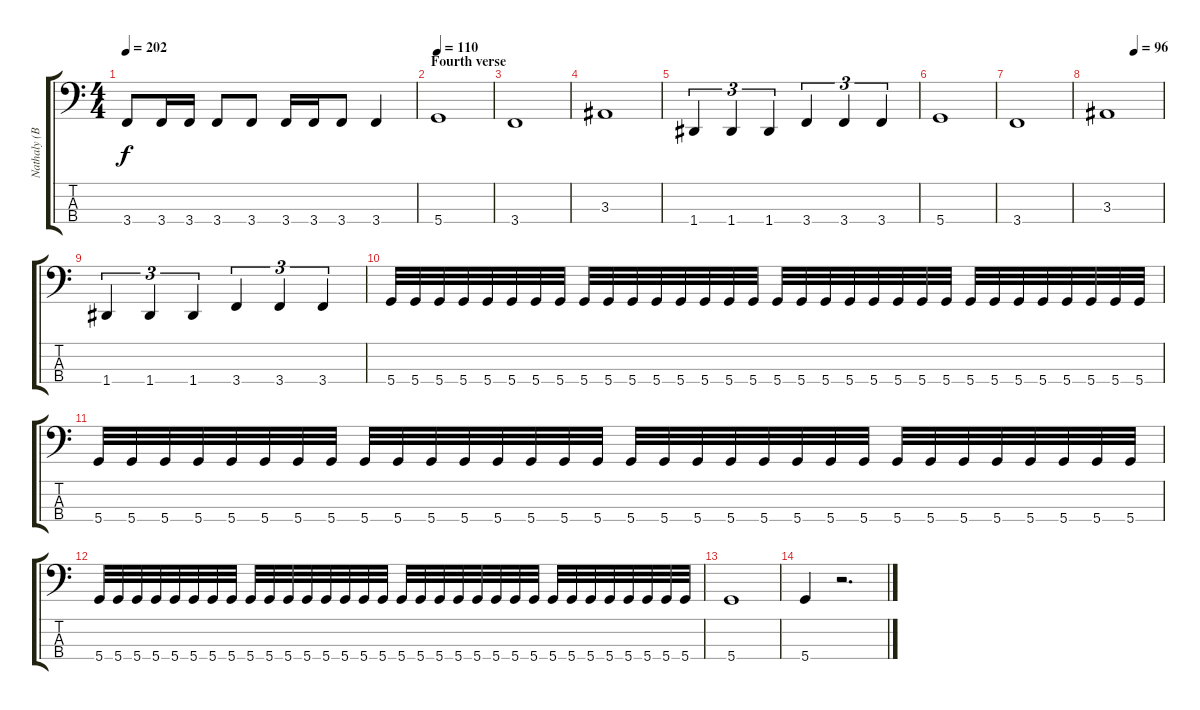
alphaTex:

\track ("Nathaly (Bass)" "Nathaly (B") {instrument electricbassfinger}
\staff {score tabs}
\tuning (F2 C2 G1 D1) {hide}
\ts (4 4)
\tempo 202
\clef f4
\ks c
3.4.8{dy f} 3.4.16 3.4.16 3.4.8 3.4.8 3.4.16 3.4.16 3.4.8 3.4.4 |
\section ("" "Fourth verse")
\tempo 110
5.4.1 |
3.4.1 |
3.3.1 |
1.4.4{tu (3 2)} 1.4.4{tu (3 2)} 1.4.4{tu (3 2)} 3.4.4{tu (3 2)} 3.4.4{tu (3 2)} 3.4.4{tu (3 2)} |
5.4.1 |
3.4.1 |
\tempo (96 0.5)
3.3.1 |
1.4.4{tu (3 2)} 1.4.4{tu (3 2)} 1.4.4{tu (3 2)} 3.4.4{tu (3 2)} 3.4.4{tu (3 2)} 3.4.4{tu (3 2)} |
5.4.32 5.4.32 5.4.32 5.4.32 5.4.32 5.4.32 5.4.32 5.4.32 5.4.32 5.4.32 5.4.32 5.4.32 5.4.32 5.4.32 5.4.32 5.4.32 5.4.32 5.4.32 5.4.32 5.4.32 5.4.32 5.4.32 5.4.32 5.4.32 5.4.32 5.4.32 5.4.32 5.4.32 5.4.32 5.4.32 5.4.32 5.4.32 |
5.4.32 5.4.32 5.4.32 5.4.32 5.4.32 5.4.32 5.4.32 5.4.32 5.4.32 5.4.32 5.4.32 5.4.32 5.4.32 5.4.32 5.4.32 5.4.32 5.4.32 5.4.32 5.4.32 5.4.32 5.4.32 5.4.32 5.4.32 5.4.32 5.4.32 5.4.32 5.4.32 5.4.32 5.4.32 5.4.32 5.4.32 5.4.32 |
5.4.32 5.4.32 5.4.32 5.4.32 5.4.32 5.4.32 5.4.32 5.4.32 5.4.32 5.4.32 5.4.32 5.4.32 5.4.32 5.4.32 5.4.32 5.4.32 5.4.32 5.4.32 5.4.32 5.4.32 5.4.32 5.4.32 5.4.32 5.4.32 5.4.32 5.4.32 5.4.32 5.4.32 5.4.32 5.4.32 5.4.32 5.4.32 |
5.4.1 |
5.4.4 r.2{d}
